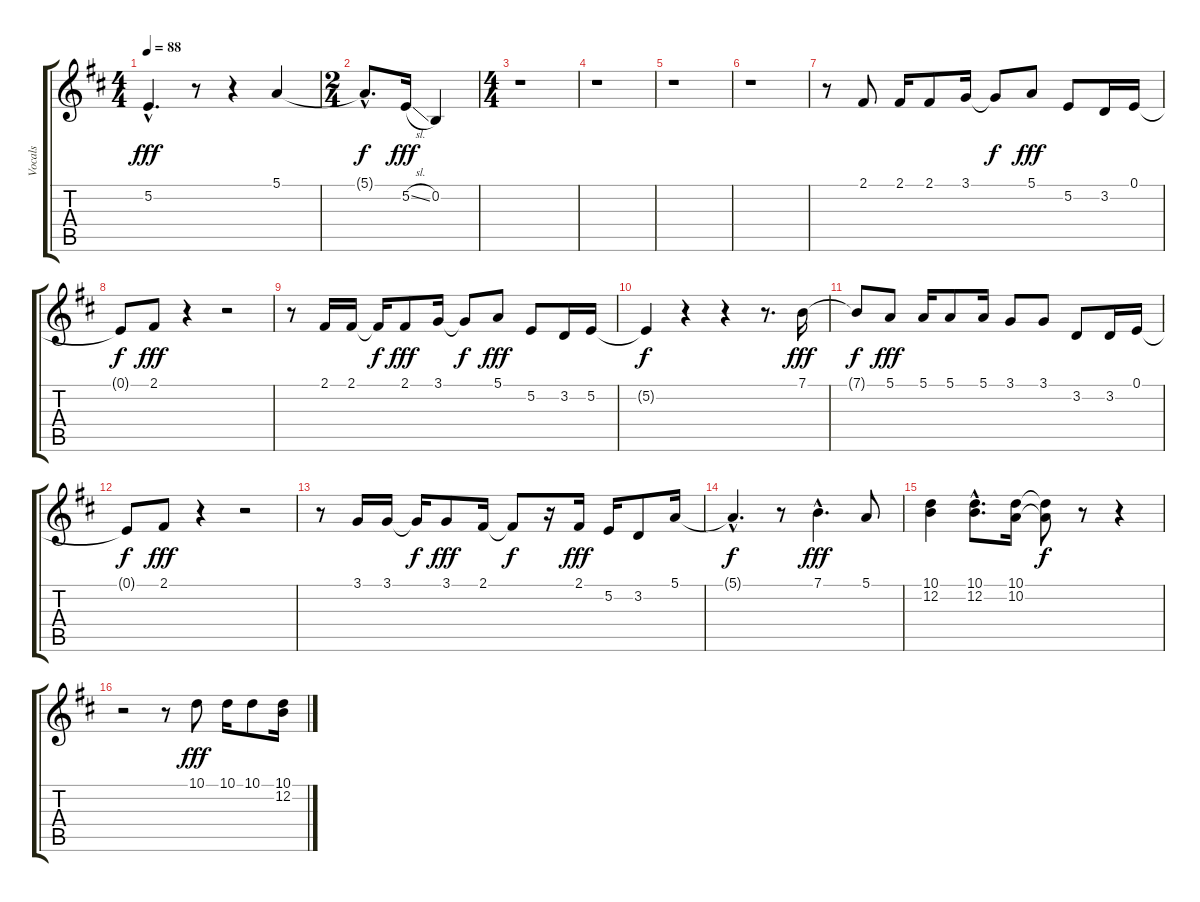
\track ("Vocals" "Vocals") {instrument lead6voice}
\staff {score tabs}
\tuning (E4 B3 G3 D3 A2 E2) {hide}
\ts (4 4)
\tempo 88
\clef g2
\ks d
5.2{hac}.4{d dy fff} r.8 r.4 5.1.4 |
\ts (2 4)
5.1{hac t}.8{d dy f} 5.2{sl}.16{dy fff} 0.2.4 |
\ts (4 4)
r.1 |
r.1 |
r.1 |
r.1 |
r.8 2.1.8 2.1.16 2.1.8 3.1.16 3.1{t}.8{dy f} 5.1.8{dy fff} 5.2.8 3.2.16 0.1.16 |
0.1{t}.8{dy f} 2.1.8{dy fff} r.4 r.2 |
r.8 2.1.16 2.1.16 2.1{t}.16{dy f} 2.1.8{dy fff} 3.1.16 3.1{t}.8{dy f} 5.1.8{dy fff} 5.2.8 3.2.16 5.2.16 |
5.2{t}.4{dy f} r.4 r.4 r.8{d} 7.1.16{dy fff} |
7.1{t}.8{dy f} 5.1.8{dy fff} 5.1.16 5.1.8 5.1.16 3.1.8 3.1.8 3.2.8 3.2.16 0.1.16 |
0.1{t}.8{dy f} 2.1.8{dy fff} r.4 r.2 |
r.8 3.1.16 3.1.16 3.1{t}.16{dy f} 3.1.8{dy fff} 2.1.16 2.1{t}.8{dy f} r.16 2.1.16{dy fff} 5.2.16 3.2.8 5.1.16 |
5.1{hac t}.4{d dy f} r.8 7.1{hac}.4{d dy fff} 5.1.8 |
(10.1 12.2).4 (10.1{hac} 12.2{hac}).8{d} (10.1 10.2).16 (10.1{t} 10.2{t}).8{dy f} r.8 r.4 |
r.2 r.8 10.1.8{dy fff} 10.1.16 10.1.8 (10.1 12.2).16
